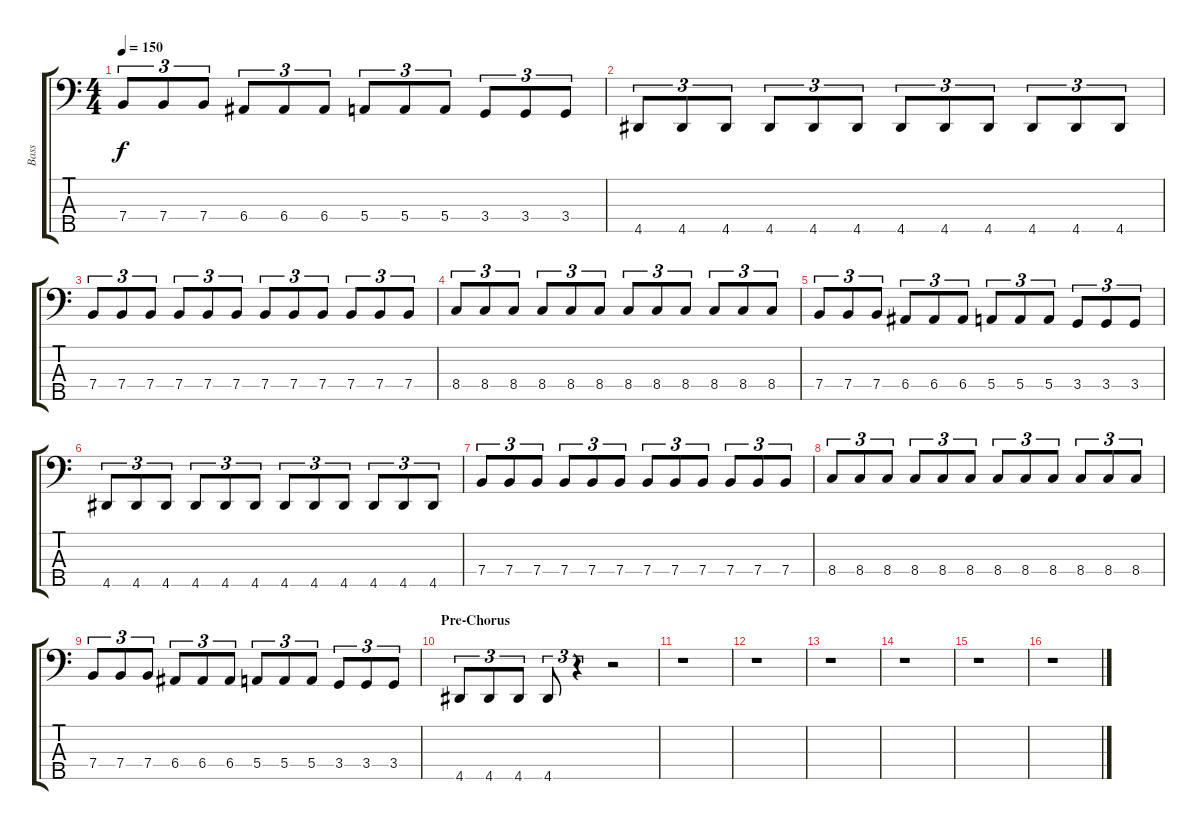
\track ("Bass" "Bass") {instrument electricbassfinger}
\staff {score tabs}
\tuning (G2 D2 A1 E1 B0) {hide}
\ts (4 4)
\tempo 150
\clef f4
\ks c
7.4.8{tu (3 2) dy f} 7.4.8{tu (3 2)} 7.4.8{tu (3 2)} 6.4.8{tu (3 2)} 6.4.8{tu (3 2)} 6.4.8{tu (3 2)} 5.4.8{tu (3 2)} 5.4.8{tu (3 2)} 5.4.8{tu (3 2)} 3.4.8{tu (3 2)} 3.4.8{tu (3 2)} 3.4.8{tu (3 2)} |
4.5.8{tu (3 2)} 4.5.8{tu (3 2)} 4.5.8{tu (3 2)} 4.5.8{tu (3 2)} 4.5.8{tu (3 2)} 4.5.8{tu (3 2)} 4.5.8{tu (3 2)} 4.5.8{tu (3 2)} 4.5.8{tu (3 2)} 4.5.8{tu (3 2)} 4.5.8{tu (3 2)} 4.5.8{tu (3 2)} |
7.4.8{tu (3 2)} 7.4.8{tu (3 2)} 7.4.8{tu (3 2)} 7.4.8{tu (3 2)} 7.4.8{tu (3 2)} 7.4.8{tu (3 2)} 7.4.8{tu (3 2)} 7.4.8{tu (3 2)} 7.4.8{tu (3 2)} 7.4.8{tu (3 2)} 7.4.8{tu (3 2)} 7.4.8{tu (3 2)} |
8.4.8{tu (3 2)} 8.4.8{tu (3 2)} 8.4.8{tu (3 2)} 8.4.8{tu (3 2)} 8.4.8{tu (3 2)} 8.4.8{tu (3 2)} 8.4.8{tu (3 2)} 8.4.8{tu (3 2)} 8.4.8{tu (3 2)} 8.4.8{tu (3 2)} 8.4.8{tu (3 2)} 8.4.8{tu (3 2)} |
7.4.8{tu (3 2)} 7.4.8{tu (3 2)} 7.4.8{tu (3 2)} 6.4.8{tu (3 2)} 6.4.8{tu (3 2)} 6.4.8{tu (3 2)} 5.4.8{tu (3 2)} 5.4.8{tu (3 2)} 5.4.8{tu (3 2)} 3.4.8{tu (3 2)} 3.4.8{tu (3 2)} 3.4.8{tu (3 2)} |
4.5.8{tu (3 2)} 4.5.8{tu (3 2)} 4.5.8{tu (3 2)} 4.5.8{tu (3 2)} 4.5.8{tu (3 2)} 4.5.8{tu (3 2)} 4.5.8{tu (3 2)} 4.5.8{tu (3 2)} 4.5.8{tu (3 2)} 4.5.8{tu (3 2)} 4.5.8{tu (3 2)} 4.5.8{tu (3 2)} |
7.4.8{tu (3 2)} 7.4.8{tu (3 2)} 7.4.8{tu (3 2)} 7.4.8{tu (3 2)} 7.4.8{tu (3 2)} 7.4.8{tu (3 2)} 7.4.8{tu (3 2)} 7.4.8{tu (3 2)} 7.4.8{tu (3 2)} 7.4.8{tu (3 2)} 7.4.8{tu (3 2)} 7.4.8{tu (3 2)} |
8.4.8{tu (3 2)} 8.4.8{tu (3 2)} 8.4.8{tu (3 2)} 8.4.8{tu (3 2)} 8.4.8{tu (3 2)} 8.4.8{tu (3 2)} 8.4.8{tu (3 2)} 8.4.8{tu (3 2)} 8.4.8{tu (3 2)} 8.4.8{tu (3 2)} 8.4.8{tu (3 2)} 8.4.8{tu (3 2)} |
7.4.8{tu (3 2)} 7.4.8{tu (3 2)} 7.4.8{tu (3 2)} 6.4.8{tu (3 2)} 6.4.8{tu (3 2)} 6.4.8{tu (3 2)} 5.4.8{tu (3 2)} 5.4.8{tu (3 2)} 5.4.8{tu (3 2)} 3.4.8{tu (3 2)} 3.4.8{tu (3 2)} 3.4.8{tu (3 2)} |
\section ("" "Pre-Chorus")
4.5.8{tu (3 2)} 4.5.8{tu (3 2)} 4.5.8{tu (3 2)} 4.5.8{tu (3 2)} r.4{tu (3 2)} r.2 |
r.1 |
r.1 |
r.1 |
r.1 |
r.1 |
r.1
